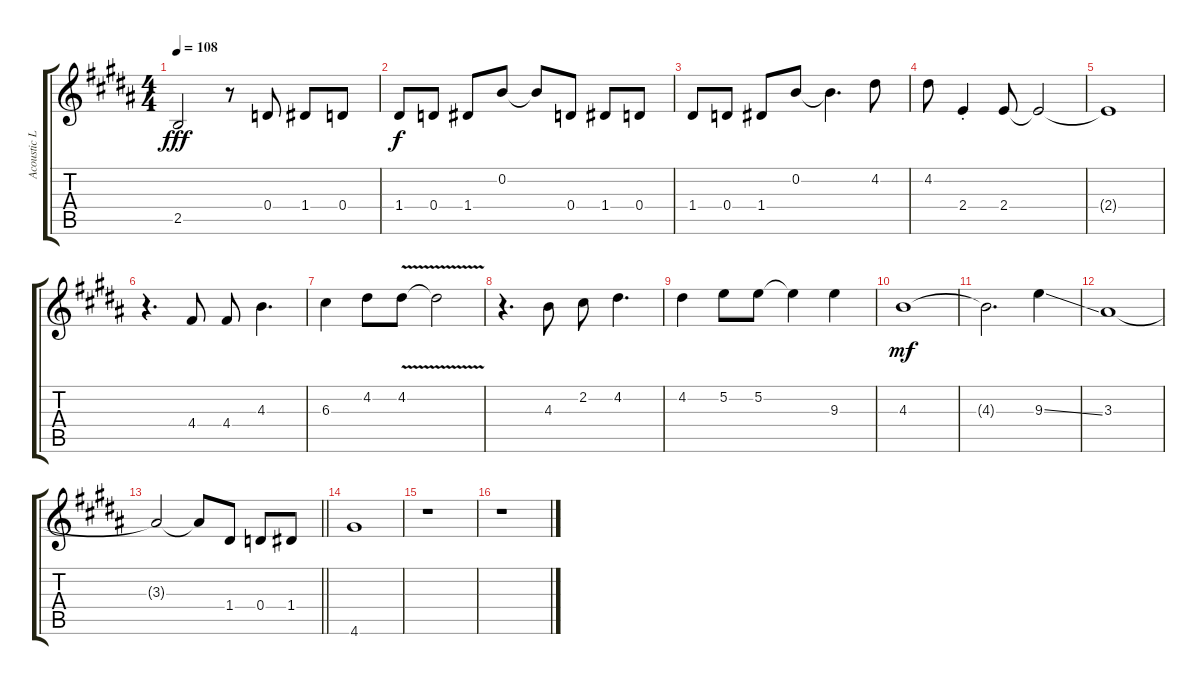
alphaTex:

\track ("Acoustic Lead Guitar" "Acoustic L") {instrument acousticguitarsteel}
\staff {score tabs}
\tuning (E4 B3 G3 D3 A2 E2) {hide}
\ts (4 4)
\tempo 108
\clef g2
\ks g#minor
2.5{t}.2{dy fff} r.8 0.4.8 1.4.8 0.4.8 |
1.4.8{dy f} 0.4.8 1.4.8 0.2.8 0.2{t}.8 0.4.8 1.4.8 0.4.8 |
1.4.8 0.4.8 1.4.8 0.2.8 0.2{t}.4{d} 4.2.8 |
4.2.8 2.4{st}.4 2.4.8 2.4{t}.2 |
2.4{t}.1 |
r.4{d} 4.4.8 4.4.8 4.3.4{d} |
6.3.4 4.2.8 4.2{v}.8 4.2{v t}.2 |
r.4{d} 4.3.8 2.2.8 4.2.4{d} |
4.2.4 5.2.8 5.2.8 5.2{t}.4 9.3.4 |
4.3.1{dy mf} |
4.3{t}.2{d} 9.3{ss}.4 |
3.3.1 |
\barLineRight lightlight
3.3{t}.2 3.3{t}.8 1.4.8 0.4.8 1.4.8 |
4.6.1{ot 8vb} |
r.1 |
r.1
